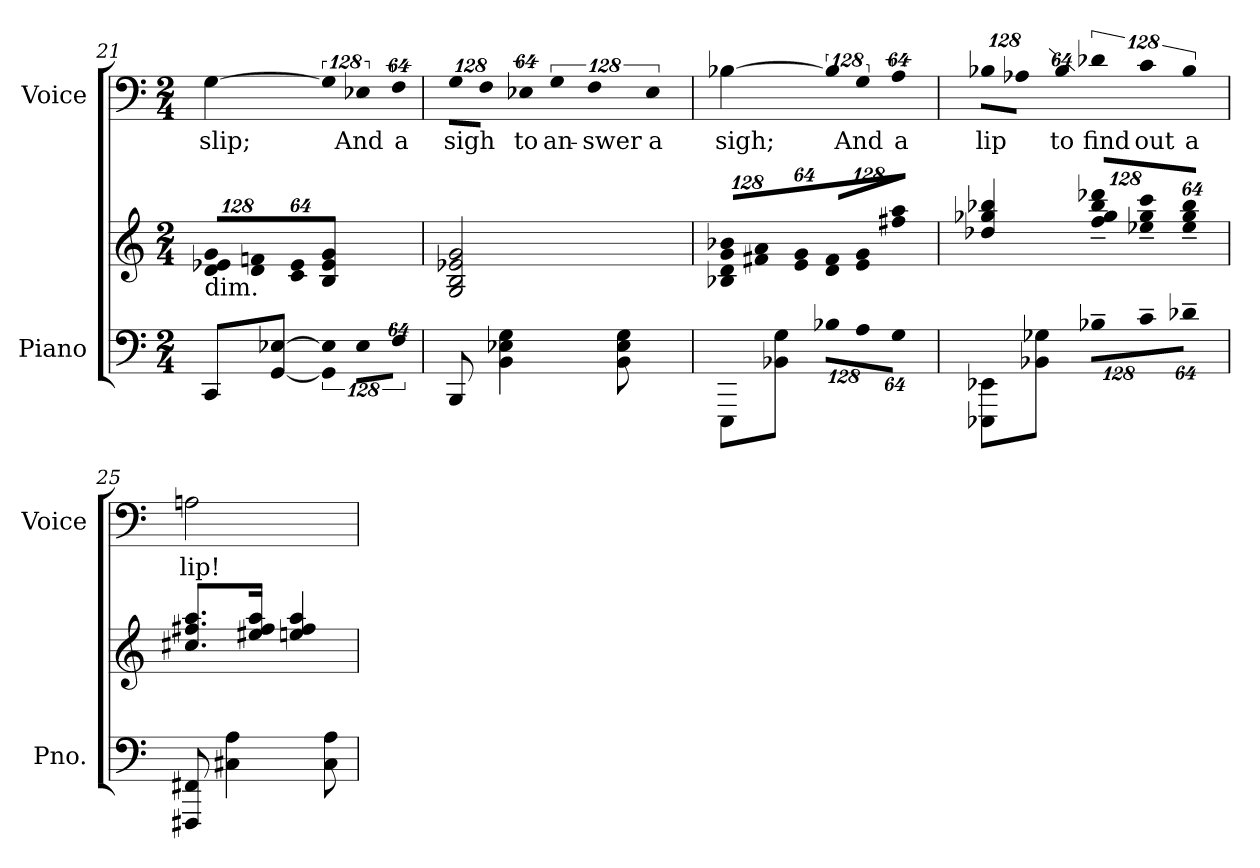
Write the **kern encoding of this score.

**kern	**kern	**kern	**text
*part2	*part2	*part1	*part1
*staff3	*staff2	*staff1	*staff1
*I"Piano	*	*I"Voice	*
*I'Pno.	*	*I'Voice	*
!!LO:PB:g=z
*clefF4	*clefG2	*clefF4	*
*k[]	*k[]	*k[]	*
*C:	*C:	*C:	*
*M2/4	*M2/4	*M2/4	*
*	*Xbrackettup	*	*
=21	=21	=21	=21
!	!LO:N:vis=8	!	!
!	!LO:TX:b:t=dim.	!	!
!	!	!	!LO:LY:b:color=#000000
8CCi/L	1024%85di/ 1024%85e-Xi 1024%85giL	[>4Gi\	slip;
!	!LO:N:vis=8	!	!
.	1024%85di/ 1024%85fni	.	.
[<8GGi/ [>8E-XiJ	.	.	.
!	!LO:N:vis=8	!	!
.	512%43ci/ 512%43e-iJ	.	.
!LO:N:vis=8	!	!LO:N:vis=8	!
1024%85GGi/] 1024%85E-i]	4Bi/ 4e-i 4gi	1024%85Gi\]	.
!LO:N:vis=8	!	!LO:N:vis=8	!
!	!	!	!LO:LY:b:color=#000000
1024%85E-i\L	.	1024%85E-Xi\	And
!LO:N:vis=8	!	!LO:N:vis=8	!
!	!	!	!LO:LY:b:color=#000000
512%43Fi\J	.	512%43Fi\	a
=22	=22	=22	=22
!	!	!LO:N:vis=8	!
!	!	!	!LO:LY:b:color=#000000
8BBBi/	2Gi/ 2Bi 2e-Xi 2gi	1024%85Gi\L	sigh
!	!	!LO:N:vis=8	!
.	.	1024%85Fi\J	.
4BBi\ 4E-Xi 4Gi	.	.	.
!	!	!LO:N:vis=8	!
!	!	!	!LO:LY:b:color=#000000
.	.	512%43E-Xi\	to
!	!	!LO:N:vis=8	!
!	!	!	!LO:LY:b:color=#000000
.	.	1024%85Gi\	an-
!	!	!LO:N:vis=8	!
!	!	!	!LO:LY:b:color=#000000
.	.	1024%85Fi\	-swer
8BBi\ 8E-i 8Gi	.	.	.
!	!	!LO:N:vis=8	!
!	!	!	!LO:LY:b:color=#000000
.	.	512%43E-i\	a
=23	=23	=23	=23
!	!LO:N:vis=8	!	!
!	!	!	!LO:LY:b:color=#000000
8EEEi\L	1024%85B-Xi/ 1024%85di 1024%85gi 1024%85b-XiL	[>4B-Xi\	sigh;
!	!LO:N:vis=8	!	!
.	1024%85f#Xi/ 1024%85ai	.	.
*X8ba	*	*	*
8BB-Xi\ 8GiJ	.	.	.
!	!LO:N:vis=8	!	!
.	512%43ei/ 512%43giJ	.	.
*Xbrackettup	*	*	*
!LO:N:vis=8	!LO:N:vis=8	!LO:N:vis=8	!
1024%85B-Xi\L	1024%85di/ 1024%85f#iL	1024%85B-i\]	.
!LO:N:vis=8	!LO:N:vis=8	!LO:N:vis=8	!
!	!	!	!LO:LY:b:color=#000000
1024%85Ai\	1024%85ei/ 1024%85gi	1024%85Gi\	And
!LO:N:vis=8	!	!	!
*	*8ba	*	*
!	!LO:N:vis=8	!LO:N:vis=8	!
!	!	!	!LO:LY:b:color=#000000
512%43Gi\J	512%43f#i/ 512%43aiJ	512%43Ai\	a
=24	=24	=24	=24
!	!	!LO:N:vis=8	!
!	!	!	!LO:LY:b:color=#000000
8EEE-Xi\ 8EE-XiL	4d-Xi/ 4g-Xi 4b-Xi	1024%85B-Xi\L	lip
!	!	!LO:N:vis=8	!
.	.	1024%85A-Xi\J	.
*X8ba	*	*	*
8BB-Xi\ 8G-XiJ	.	.	.
!	!	!LO:N:vis=8	!
!	!	!	!LO:LY:b:color=#000000
.	.	512%43B-i\	to
!LO:N:vis=8	!LO:N:vis=8	!LO:N:vis=8	!
!	!	!	!LO:LY:b:color=#000000
1024%85B-X~i\L	1024%85fi/~ 1024%85g-i~ 1024%85b-i~ 1024%85dd-Xi~L	1024%85d-Xi\	find
!LO:N:vis=8	!LO:N:vis=8	!LO:N:vis=8	!
!	!	!	!LO:LY:b:color=#000000
1024%85c~i\	1024%85e-Xi/~ 1024%85g-i~ 1024%85cci~	1024%85ci\	out
!LO:N:vis=8	!	!	!
*	*8ba	*	*
!	!LO:N:vis=8	!LO:N:vis=8	!
!	!	!	!LO:LY:b:color=#000000
512%43d-X~i\J	512%43e-i/~ 512%43g-i~ 512%43b-i~J	512%43B-i\	a
!!LO:LB:g=z
=25	=25	=25	=25
!	!	!	!LO:LY:b:color=#000000
8FFF#Xi/ 8FF#Xi	8.c#Xi/ 8.f#Xi 8.aiL	2Ani\	lip!
4C#Xi\ 4Ai	.	.	.
.	16e#Xi/ 16f#i 16aiJk	.	.
.	4eni/ 4f#i 4ai	.	.
8C#i\ 8Ai	.	.	.
=	=	=	=
*-	*-	*-	*-
